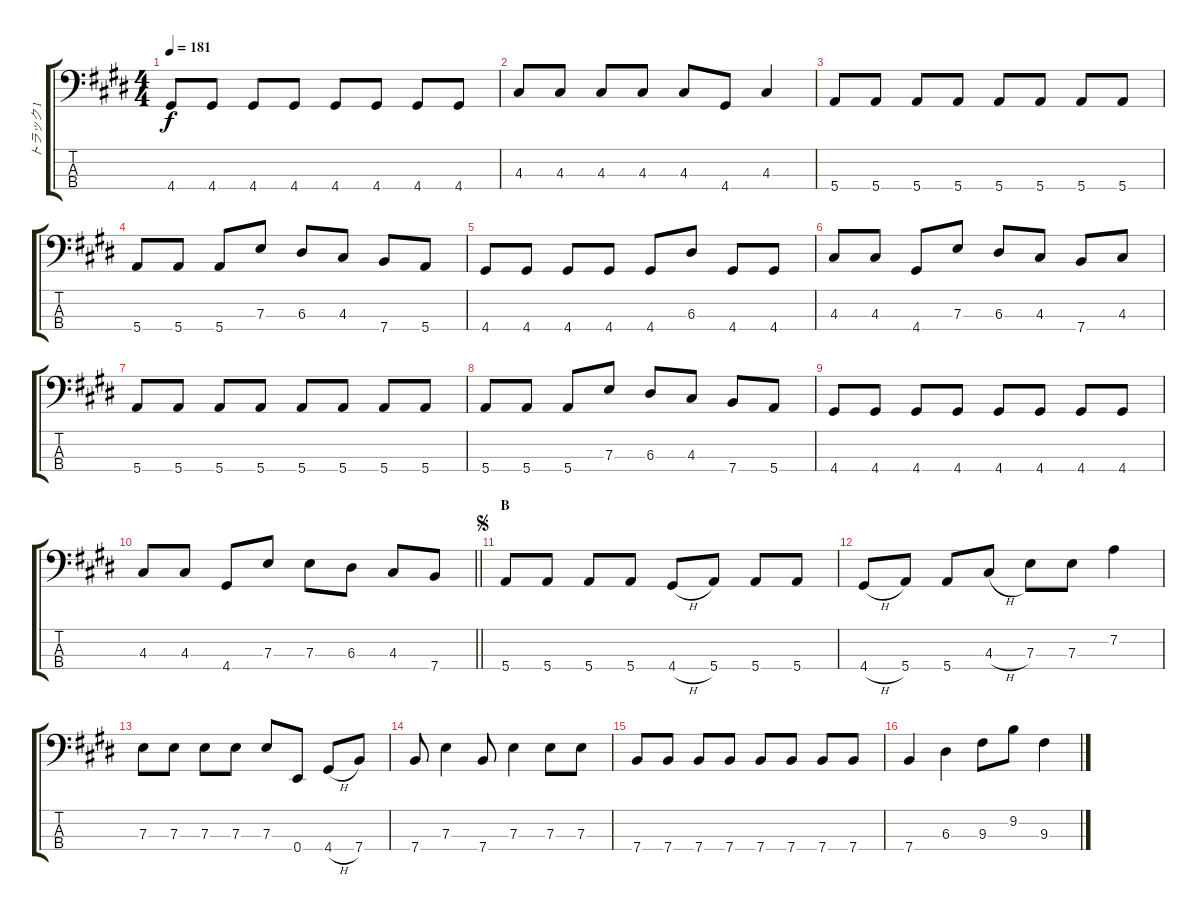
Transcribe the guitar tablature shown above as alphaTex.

\track ("トラック 1" "トラック 1") {instrument electricbasspick}
\staff {score tabs}
\tuning (G2 D2 A1 E1) {hide}
\ts (4 4)
\tempo 181
\clef f4
\ks c#minor
4.4.8{dy f} 4.4.8 4.4.8 4.4.8 4.4.8 4.4.8 4.4.8 4.4.8 |
4.3.8 4.3.8 4.3.8 4.3.8 4.3.8 4.4.8 4.3.4 |
5.4.8 5.4.8 5.4.8 5.4.8 5.4.8 5.4.8 5.4.8 5.4.8 |
5.4.8 5.4.8 5.4.8 7.3.8 6.3.8 4.3.8 7.4.8 5.4.8 |
4.4.8 4.4.8 4.4.8 4.4.8 4.4.8 6.3.8 4.4.8 4.4.8 |
4.3.8 4.3.8 4.4.8 7.3.8 6.3.8 4.3.8 7.4.8 4.3.8 |
5.4.8 5.4.8 5.4.8 5.4.8 5.4.8 5.4.8 5.4.8 5.4.8 |
5.4.8 5.4.8 5.4.8 7.3.8 6.3.8 4.3.8 7.4.8 5.4.8 |
4.4.8 4.4.8 4.4.8 4.4.8 4.4.8 4.4.8 4.4.8 4.4.8 |
\barLineRight lightlight
4.3.8 4.3.8 4.4.8 7.3.8 7.3.8 6.3.8 4.3.8 7.4.8 |
\section ("" "B")
\jump segno
5.4.8 5.4.8 5.4.8 5.4.8 4.4{h}.8 5.4.8 5.4.8 5.4.8 |
4.4{h}.8 5.4.8 5.4.8 4.3{h}.8 7.3.8 7.3.8 7.2.4 |
7.3.8 7.3.8 7.3.8 7.3.8 7.3.8 0.4.8 4.4{h}.8 7.4.8 |
7.4.8 7.3.4 7.4.8 7.3.4 7.3.8 7.3.8 |
7.4.8 7.4.8 7.4.8 7.4.8 7.4.8 7.4.8 7.4.8 7.4.8 |
7.4.4 6.3.4 9.3.8 9.2.8 9.3.4
